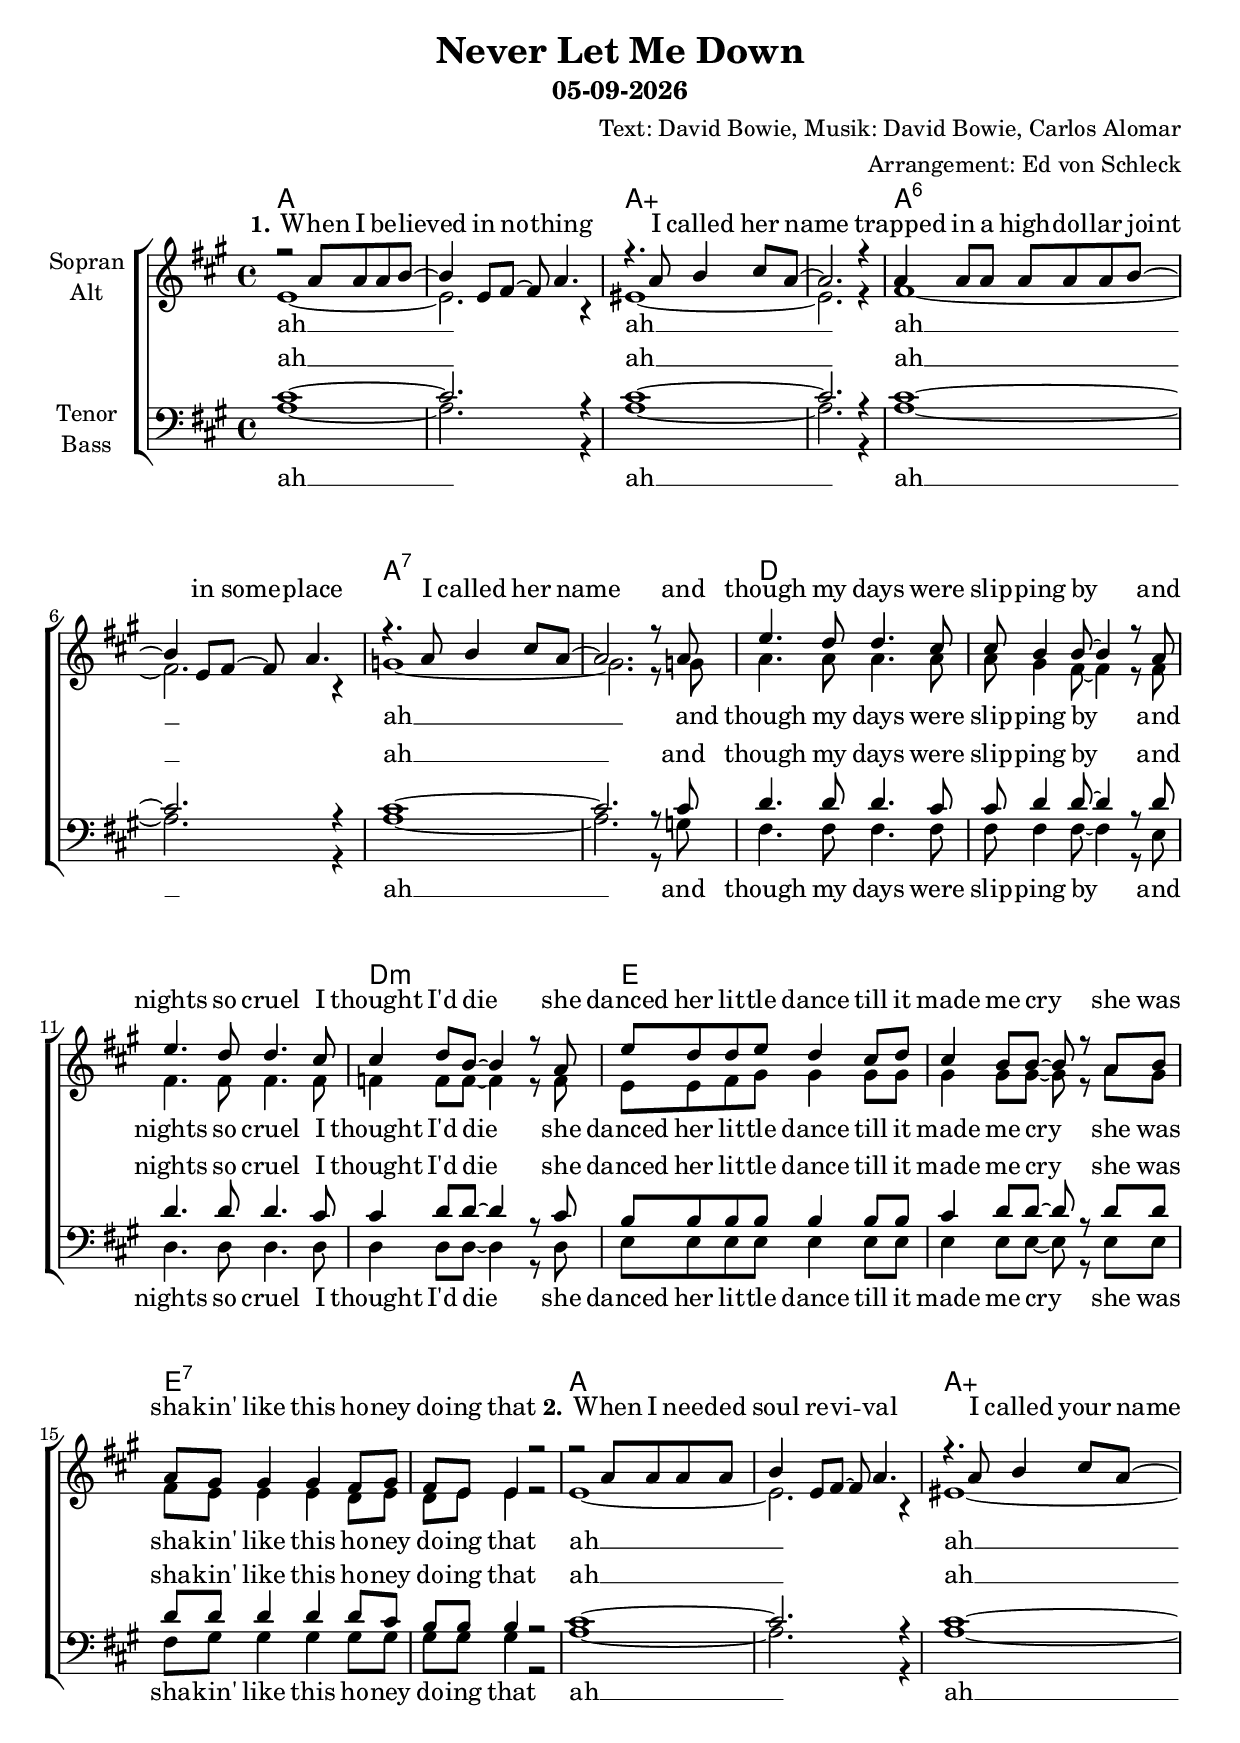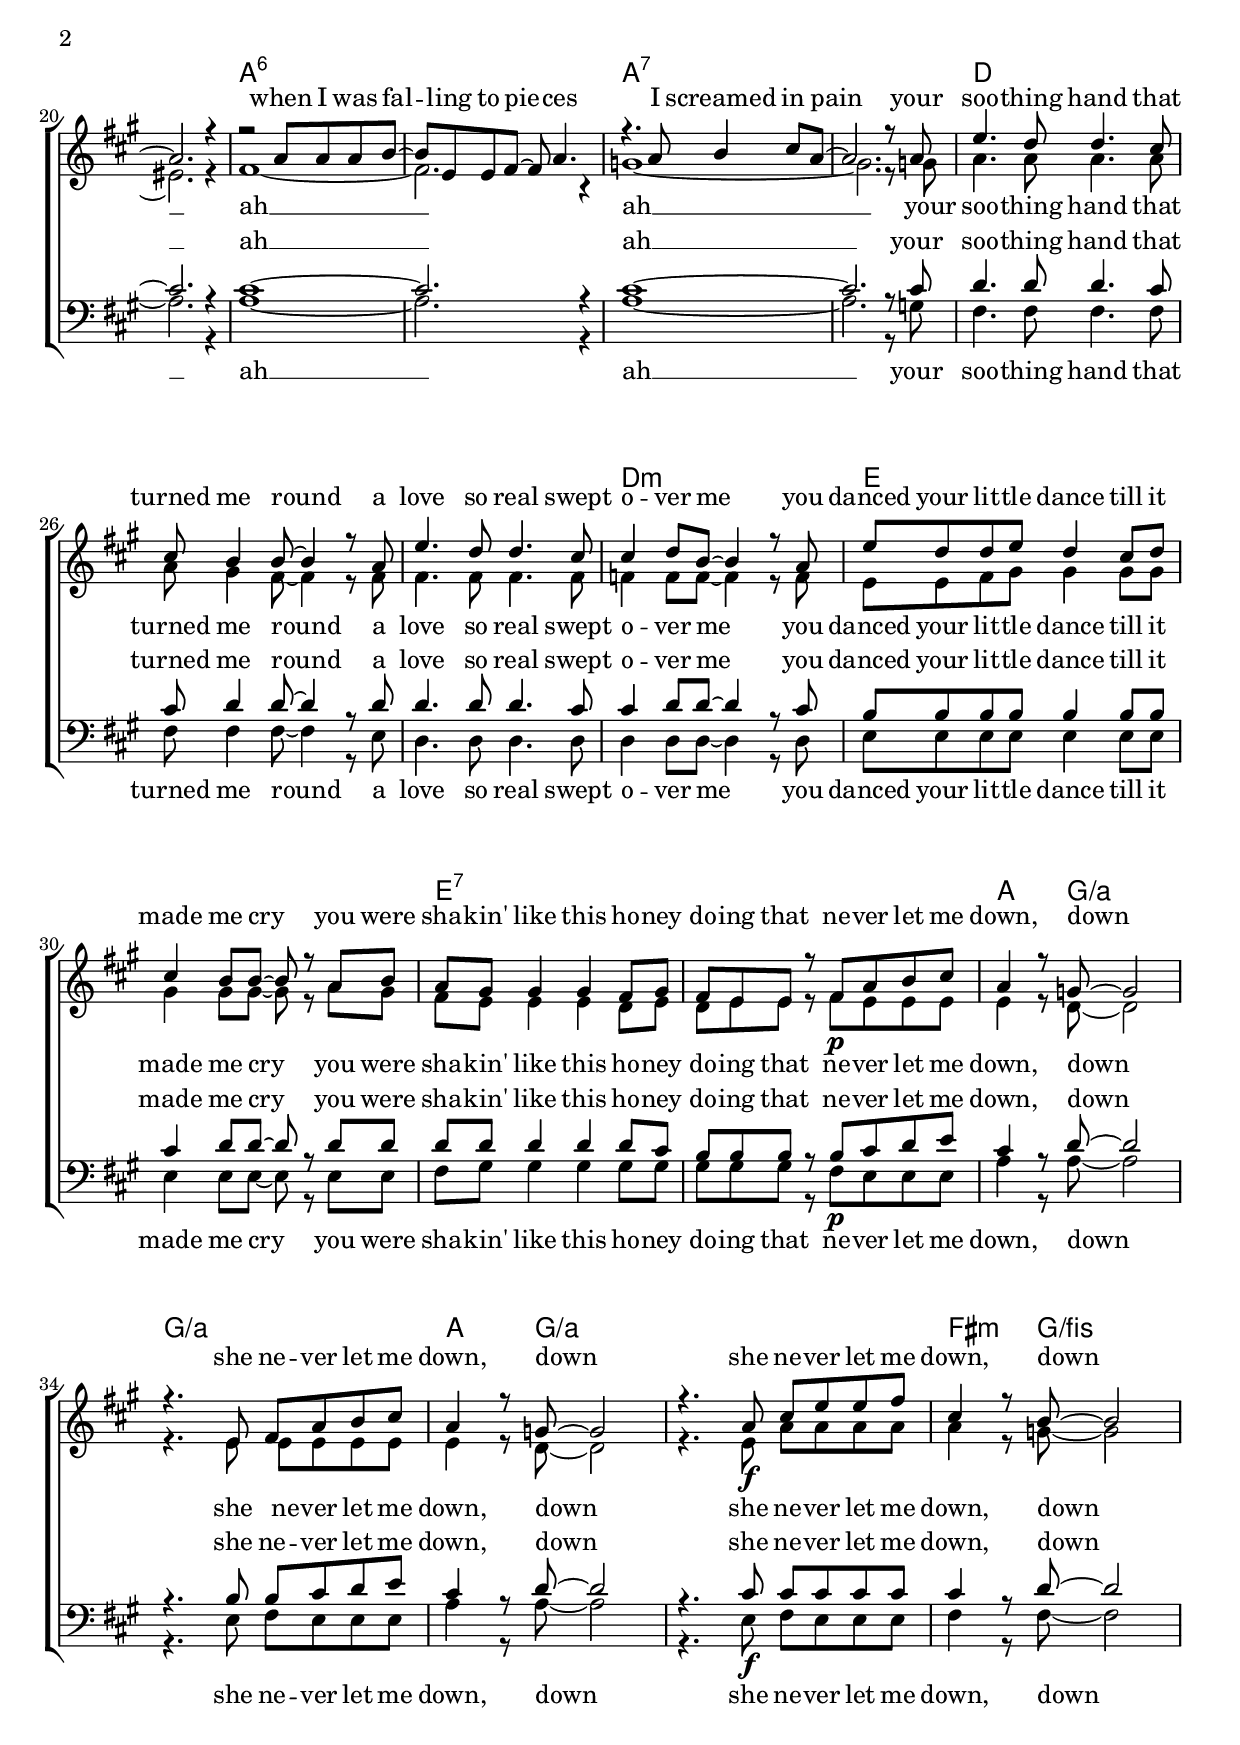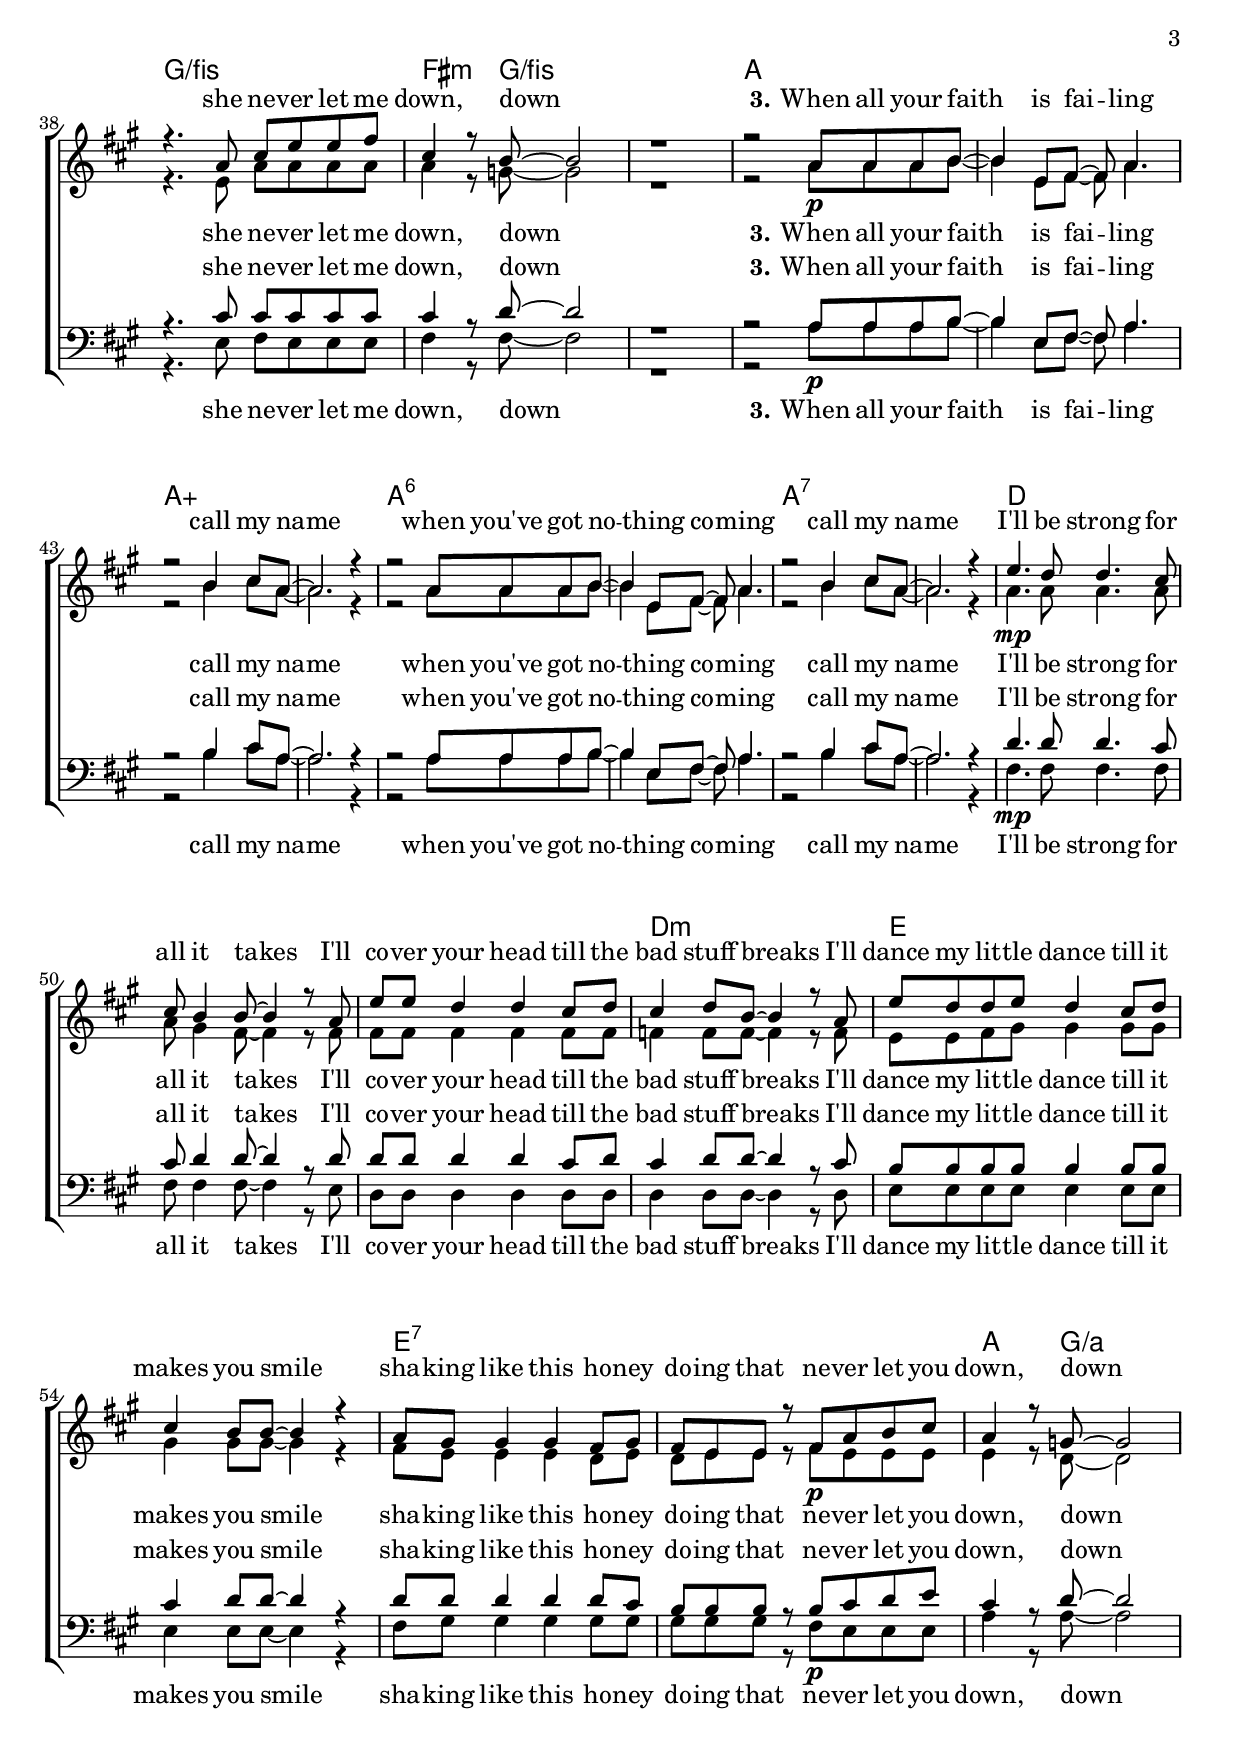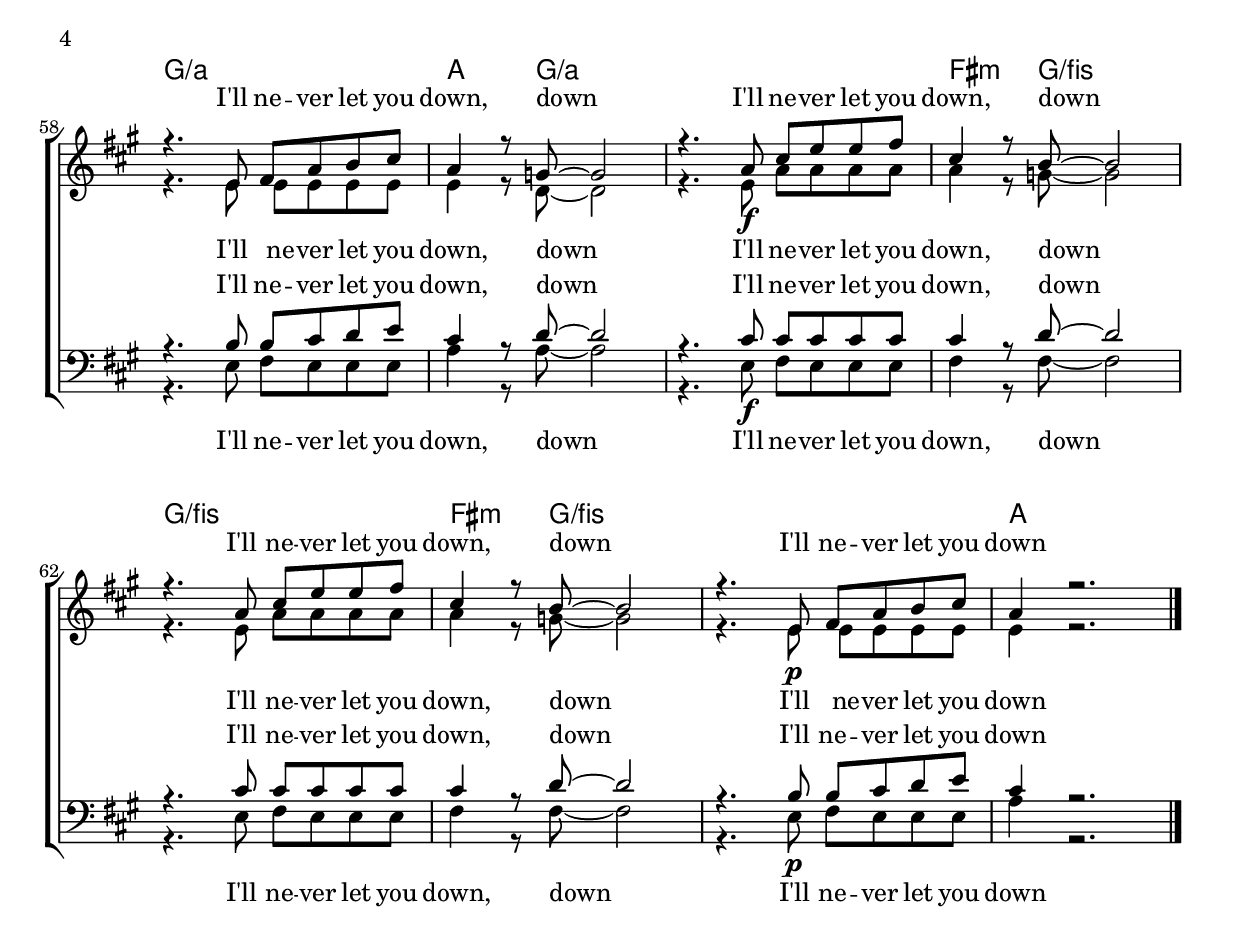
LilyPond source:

\version "2.19.46"

\header {
  title = "Never Let Me Down"
  subtitle = #(strftime "%d-%m-%Y" (localtime (current-time)))
  composer = "Text: David Bowie, Musik: David Bowie, Carlos Alomar"
  arranger = "Arrangement: Ed von Schleck"
}

global = {
  \key a \major
  \time 4/4
}


chordNames = \chordmode {
  \global
  \set chordChanges = ##t
  \germanChords
  a1*2 a:aug a:6 a:7
  d1*3 d1:m e1*2 e:7
  a1*2 a:aug a:6 a:7
  d1*3 d1:m e1*2 e:7
  
  a4. g8/a~ g2/a~ g1/a
  a4. g8/a~ g2/a~ g1/a
  fis4.:m g8/fis~ g2/fis~ g1/fis
  fis4.:m g8/fis~ g2/fis~ g1/fis
  
  a1*2 a:aug a:6 a:7
  d1*3 d1:m e1*2 e:7
  
  a4. g8/a~ g2/a~ g1/a
  a4. g8/a~ g2/a~ g1/a
  fis4.:m g8/fis~ g2/fis~ g1/fis
  fis4.:m g8/fis~ g2/fis~ g1/fis
  
  a1
}

soprano = \relative c'' {
  \global
  r2 a8 a a b~
  b4 e,8 fis~ fis a4.
  r4. a8 b4 cis8 a~
  a2. r4
  
  a4 a8 a a a a b~
  b4 e,8 fis~ fis a4.
  r4. a8 b4 cis8 a~
  a2. r8 a
  
  e'4. d8 d4. cis8
  cis8 b4 b8~ b4 r8 a
  e'4. d8 d4. cis8
  cis4 d8 b~ b4 r8 a
  
  e'8 d d e d4 cis8 d
  cis4 b8 b~ b r a b
  a gis gis4 gis fis8 gis
  fis e e4 r2
  
  r2 a8 a a a
  b4 e,8 fis~ fis a4.
  r4. a8 b4 cis8 a~
  a2. r4
  
  r2 a8 a a b~
  b e, e fis~ fis a4.
  r4. a8 b4 cis8 a~
  a2. r8 a
  
  e'4. d8 d4. cis8
  cis8 b4 b8~ b4 r8 a
  e'4. d8 d4. cis8
  cis4 d8 b~ b4 r8 a
  
  e'8 d d e d4 cis8 d
  cis4 b8 b~ b r a b
  a gis gis4 gis fis8 gis
  fis e e r fis a b cis
  
  
  a4 r8 g~ g2
  r4. e8 fis a b cis
  a4 r8 g~ g2
  r4. a8 cis e e fis
  
  cis4 r8 b~ b2
  r4. a8 cis e e fis
  cis4 r8 b~ b2
  r1
  
  
  r2 a8 a a b~
  b4 e,8 fis~ fis a4.
  r2 b4 cis8 a~
  a2. r4
  
  r2 a8 a a b~
  b4 e,8 fis~ fis a4.
  r2 b4 cis8 a~
  a2. r4
  
  e'4. d8 d4. cis8
  cis8 b4 b8~ b4 r8 a
  e'8 e d4 d cis8 d
  cis4 d8 b~ b4 r8 a
  
  e'8 d d e d4 cis8 d
  cis4 b8 b~ b4 r4
  a8 gis gis4 gis fis8 gis
  fis e e r fis a b cis
  
  
  a4 r8 g~ g2
  r4. e8 fis a b cis
  a4 r8 g~ g2
  r4. a8 cis e e fis
  
  cis4 r8 b~ b2
  r4. a8 cis e e fis
  cis4 r8 b~ b2
  r4. e,8 fis a b cis
  
  a4 r2.
  \bar "|."
}

alto = \relative c' {
  \global
  e1~
  e2. r4
  eis1~
  eis2. r4
  
  fis1~
  fis2. r4
  g1~
  g2. r8 g
  
  a4. a8 a4. a8
  a gis4 fis8~ fis4 r8 fis
  fis4. fis8 fis4. fis8
  f4 f8 f8~ f4 r8 f
  
  e e fis gis gis4 gis8 gis
  gis4 gis8 gis~ gis r a gis
  fis e e4 e d8 e
  d e e4 r2
  
  e1~
  e2. r4
  eis1~
  eis2. r4
  
  fis1~
  fis2. r4
  g1~
  g2. r8 g
  
  a4. a8 a4. a8
  a gis4 fis8~ fis4 r8 fis
  fis4. fis8 fis4. fis8
  f4 f8 f8~ f4 r8 f
  
  e e fis gis gis4 gis8 gis
  gis4 gis8 gis~ gis r a gis
  fis e e4 e d8 e
  d e e r fis\p e e e
  
  e4 r8 d~ d2
  r4. e8 e e e e
  e4 r8 d~ d2
  r4. e8\f a a a a
  
  a4 r8 g~ g2
  r4. e8 a a a a
  a4 r8 g~ g2
  r1
  
  
  r2 a8\p a a b~
  b4 e,8 fis~ fis a4.
  r2 b4 cis8 a~
  a2. r4
  
  r2 a8 a a b~
  b4 e,8 fis~ fis a4.
  r2 b4 cis8 a~
  a2. r4
  
  
  a4.\mp a8 a4. a8
  a gis4 fis8~ fis4 r8 fis
  fis8 fis fis4 fis fis8 fis
  f4 f8 f8~ f4 r8 f
  
  e e fis gis gis4 gis8 gis
  gis4 gis8 gis~ gis4 r
  fis8 e e4 e d8 e
  d e e r fis\p e e e
  
  e4 r8 d~ d2
  r4. e8 e e e e
  e4 r8 d~ d2
  r4. e8\f a a a a
  
  a4 r8 g~ g2
  r4. e8 a a a a
  a4 r8 g~ g2
  r4. e8\p e e e e
  
  e4 r2.
}

tenor = \relative c' {
  \global
  cis1~
  cis2. r4
  cis1~
  cis2. r4
  
  cis1~
  cis2. r4
  cis1~
  cis2. r8 cis
  
  d4. d8 d4. cis8
  cis d4 d8~ d4 r8 d
  d4. d8 d4. cis8
  cis4 d8 d~ d4 r8 cis
  
  b8 b b b b4 b8 b
  cis4 d8 d~ d r d d
  d d d4 d d8 cis
  b b b4 r2
  
  cis1~
  cis2. r4
  cis1~
  cis2. r4
  
  cis1~
  cis2. r4
  cis1~
  cis2. r8 cis
  
  d4. d8 d4. cis8
  cis d4 d8~ d4 r8 d
  d4. d8 d4. cis8
  cis4 d8 d~ d4 r8 cis
  
  b8 b b b b4 b8 b
  cis4 d8 d~ d r d d
  d d d4 d d8 cis
  b b b r b cis d e
  
  cis4 r8 d~ d2
  r4. b8 b cis d e
  cis4 r8 d~ d2
  r4. cis8 cis cis cis cis
  
  cis4 r8 d~ d2
  r4. cis8 cis cis cis cis
  cis4 r8 d~ d2
  r1
  
  
  r2 a8 a a b~
  b4 e,8 fis~ fis a4.
  r2 b4 cis8 a~
  a2. r4
  
  r2 a8 a a b~
  b4 e,8 fis~ fis a4.
  r2 b4 cis8 a~
  a2. r4
  
  
  d4. d8 d4. cis8
  cis d4 d8~ d4 r8 d
  d8 d d4 d cis8 d
  cis4 d8 d~ d4 r8 cis
  
  b8 b b b b4 b8 b
  cis4 d8 d~ d4 r4
  d8 d d4 d d8 cis
  b b b r b cis d e
  
  cis4 r8 d~ d2
  r4. b8 b cis d e
  cis4 r8 d~ d2
  r4. cis8 cis cis cis cis
  
  cis4 r8 d~ d2
  r4. cis8 cis cis cis cis
  cis4 r8 d~ d2
  r4. b8 b cis d e
  
  cis4 r2.
}

bass = \relative c' {
  \global
  a1~
  a2. r4
  a1~
  a2. r4
  
  a1~
  a2. r4
  a1~
  a2. r8 g
  
  fis4. fis8 fis4. fis8
  fis fis4 fis8~ fis4 r8 e
  d4. d8 d4. d8
  d4 d8 d~ d4 r8 d
  
  e8 e e e e4 e8 e
  e4 e8 e~ e8 r e e
  fis gis gis4 gis gis8 gis
  gis gis gis4 r2
  
  a1~
  a2. r4
  a1~
  a2. r4
  
  a1~
  a2. r4
  a1~
  a2. r8 g
  
  fis4. fis8 fis4. fis8
  fis fis4 fis8~ fis4 r8 e
  d4. d8 d4. d8
  d4 d8 d~ d4 r8 d
  
  e8 e e e e4 e8 e
  e4 e8 e~ e8 r e e
  fis gis gis4 gis gis8 gis
  gis gis gis r fis\p e e e
  
  
  a4 r8 a~ a2
  r4. e8 fis e e e
  a4 r8 a~ a2
  r4. e8\f fis e e e
  
  fis4 r8 fis~ fis2
  r4. e8 fis e e e
  fis4 r8 fis~ fis2
  r1
  
  
  r2 a8\p a a b~
  b4 e,8 fis~ fis a4.
  r2 b4 cis8 a~
  a2. r4
  
  r2 a8 a a b~
  b4 e,8 fis~ fis a4.
  r2 b4 cis8 a~
  a2. r4
  
  
  fis4.\mp fis8 fis4. fis8
  fis fis4 fis8~ fis4 r8 e
  d8 d d4 d d8 d
  d4 d8 d~ d4 r8 d
  
  e8 e e e e4 e8 e
  e4 e8 e~ e4 r4
  fis8 gis gis4 gis gis8 gis
  gis gis gis r fis\p e e e
  
  
  a4 r8 a~ a2
  r4. e8 fis e e e
  a4 r8 a~ a2
  r4. e8\f fis e e e
  
  fis4 r8 fis~ fis2
  r4. e8 fis e e e
  fis4 r8 fis~ fis2
  r4. e8\p fis e e e
  
  a4 r2.
}

verseOneRemainder = \lyricmode {
  and though my days were slip -- ping by
  and nights so cruel I thought I'd die
  she danced her lit -- tle dance till it made me cry
  she was sha -- kin' like this ho -- ney do -- ing that
}

verseTwoRemainder = \lyricmode {
  your soo -- thing hand that turned me round
  a love so real swept o -- ver me
  you danced your lit -- tle dance till it made me cry
  you were sha -- kin' like this ho -- ney do -- ing that
}

verseThree = \lyricmode {
  \set stanza = "3."
  When all your faith is fai -- ling call my name
  when you've got no -- thing co -- ming call my name
  
  I'll be strong for all it takes
  I'll co -- ver your head till the bad stuff breaks
  I'll dance my lit -- tle dance till it makes you smile
  sha -- king like this ho -- ney do -- ing that
}

neverLetMeDown = \lyricmode {
  ne -- ver let me down, down
  she ne -- ver let me down, down
  she ne -- ver let me down, down
  she ne -- ver let me down, down
}

neverLetYouDown = \lyricmode {
  ne -- ver let you down, down
  I'll ne -- ver let you down, down
  I'll ne -- ver let you down, down
  I'll ne -- ver let you down, down
  I'll ne -- ver let you down
}

sopranoVerse = \lyricmode {
  \set stanza = "1."
  When I be -- lieved in no -- thing I called her name
  trapped in a high -- dol -- lar joint in some -- place I called her name
  \verseOneRemainder
  
  \set stanza = "2."
  When I nee -- ded soul re -- vi -- val I called your name
  when I was fal -- ling to pie -- ces I screamed in pain
  \verseTwoRemainder
  
  \neverLetMeDown
  \verseThree
  \neverLetYouDown
}

altoVerse = \lyricmode {
  ah __
  ah __
  ah __
  ah __
  \verseOneRemainder
  ah __
  ah __
  ah __
  ah __
  \verseTwoRemainder
  \neverLetMeDown
  \verseThree
  \neverLetYouDown
}

tenorVerse = \lyricmode {
  ah __
  ah __
  ah __
  ah __
  \verseOneRemainder
  ah __
  ah __
  ah __
  ah __
  \verseTwoRemainder
  \neverLetMeDown
  \verseThree
  \neverLetYouDown
}

bassVerse = \lyricmode {
  ah __
  ah __
  ah __
  ah __
  \verseOneRemainder
  ah __
  ah __
  ah __
  ah __
  \verseTwoRemainder
  \neverLetMeDown
  \verseThree
  \neverLetYouDown
}

chordsPart = \new ChordNames \chordNames

choirPart = \new ChoirStaff <<
  \new Staff = "sa" \with {
    instrumentName = \markup \center-column { "Sopran" "Alt" }
  } <<
    \new Voice = "soprano" { \voiceOne \soprano }
    \new Voice = "alto" { \voiceTwo \alto }
  >>
  \new Lyrics \with {
    alignAboveContext = "sa"
    \override VerticalAxisGroup #'staff-affinity = #DOWN
  } \lyricsto "soprano" \sopranoVerse
  \new Lyrics \lyricsto "alto" \altoVerse
  \new Staff = "tb" \with {
    instrumentName = \markup \center-column { "Tenor" "Bass" }
  } <<
    \clef bass
    \new Voice = "tenor" { \voiceOne \tenor }
    \new Voice = "bass" { \voiceTwo \bass }
  >>
  \new Lyrics \with {
    alignAboveContext = "tb"
    \override VerticalAxisGroup #'staff-affinity = #DOWN
  } \lyricsto "tenor" \tenorVerse
  \new Lyrics \lyricsto "bass" \bassVerse
>>

\score {
  <<
    \chordsPart
    \choirPart
  >>
  \layout { }
  \midi {
    \tempo 4=110
  }
}
